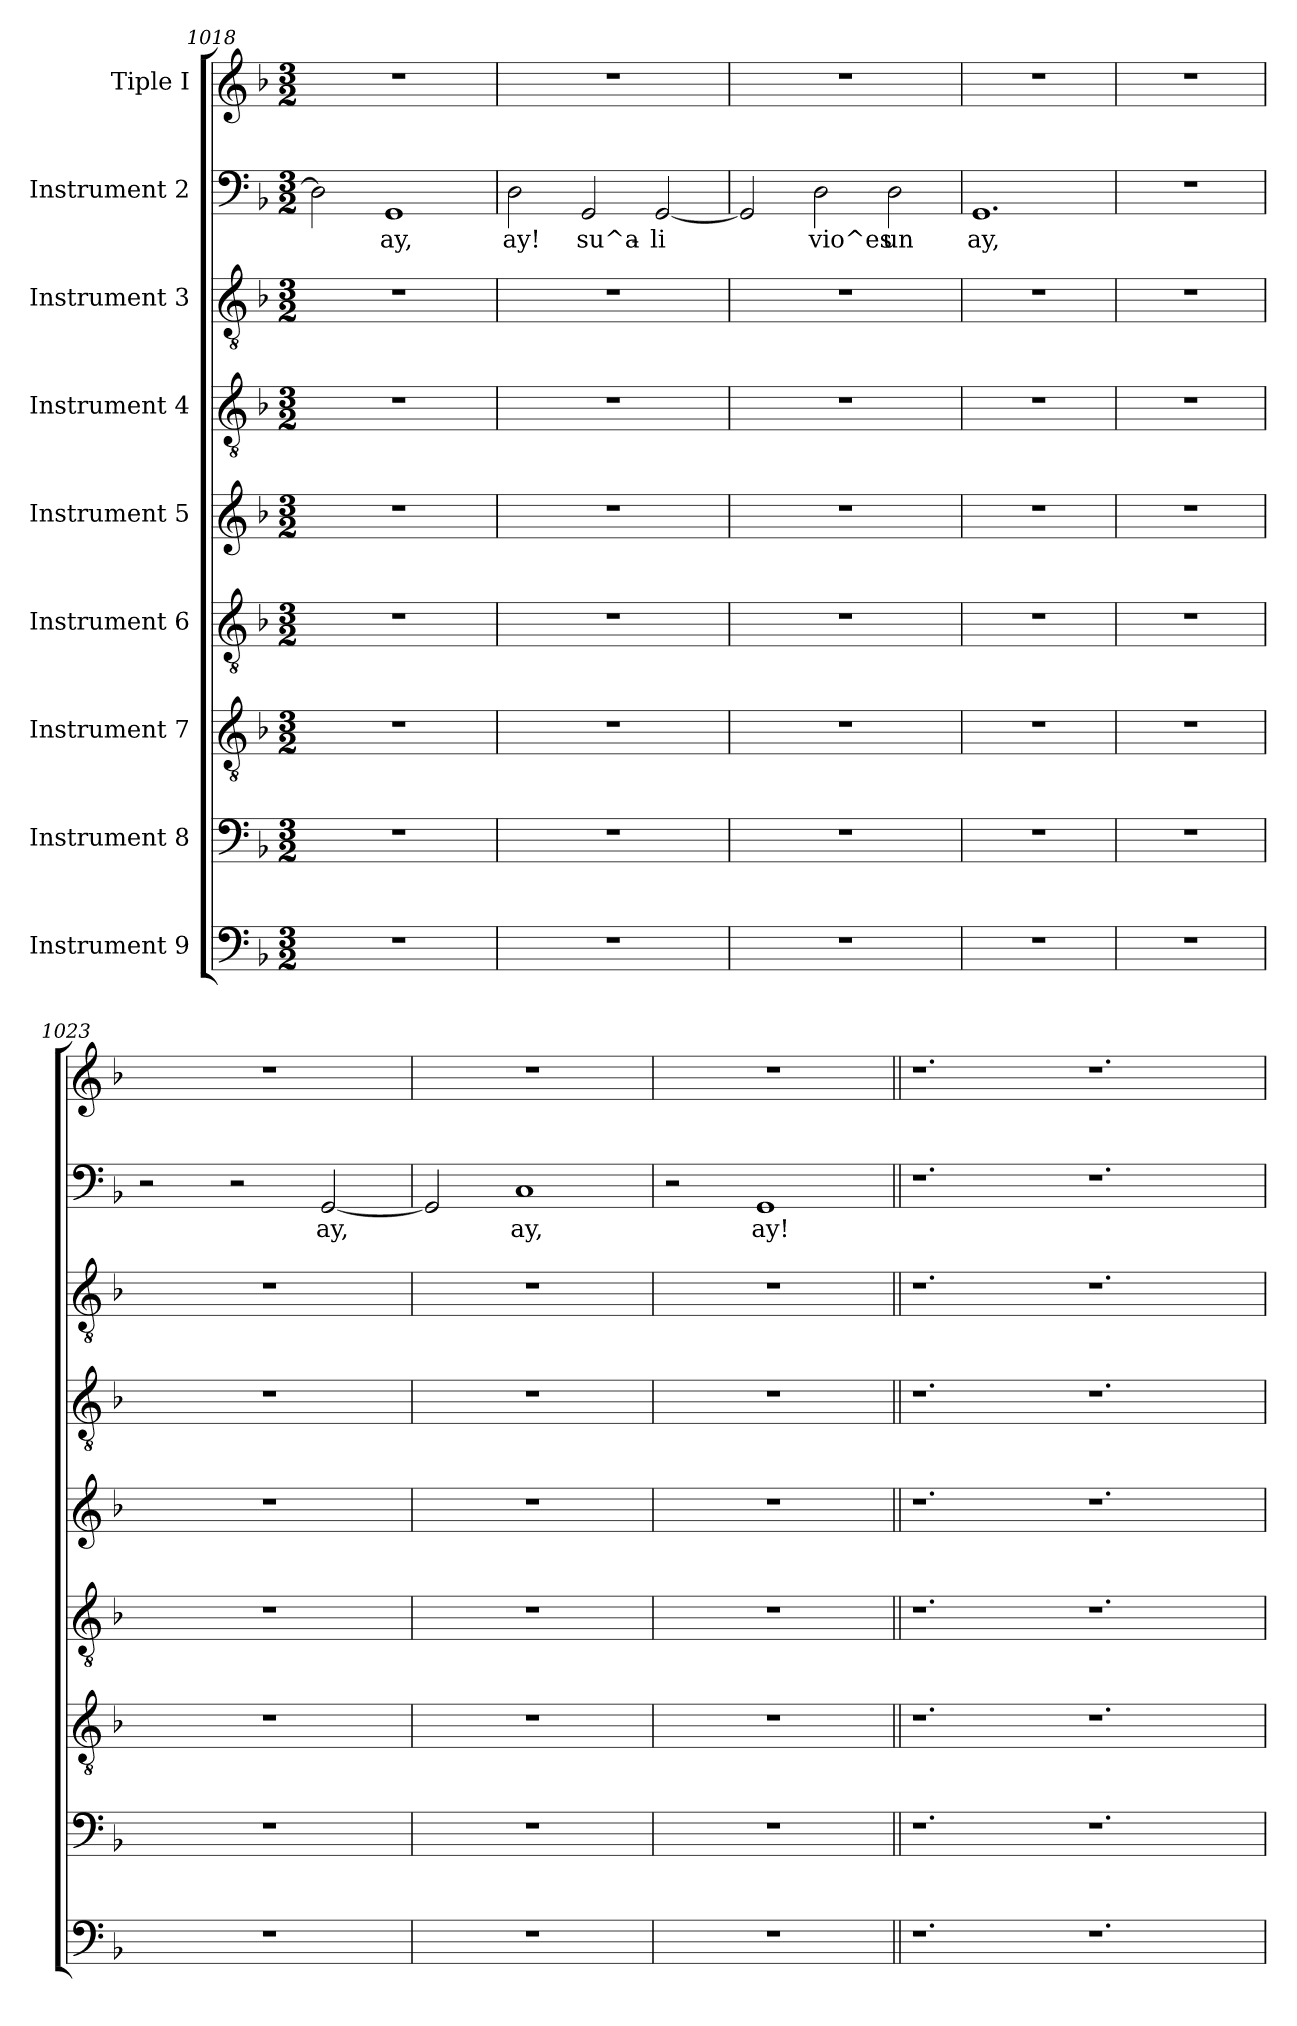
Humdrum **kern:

**kern	**kern	**kern	**kern	**kern	**kern	**kern	**kern	**text	**kern
*part9	*part8	*part7	*part6	*part5	*part4	*part3	*part2	*part2	*part1
*staff9	*staff8	*staff7	*staff6	*staff5	*staff4	*staff3	*staff2	*staff2	*staff1
*I"Instrument 9	*I"Instrument 8	*I"Instrument 7	*I"Instrument 6	*I"Instrument 5	*I"Instrument 4	*I"Instrument 3	*I"Instrument 2	*	*I"Tiple I
*clefF4	*clefF4	*clefGv2	*clefGv2	*clefG2	*clefGv2	*clefGv2	*clefF4	*	*clefG2
*k[b-]	*k[b-]	*k[b-]	*k[b-]	*k[b-]	*k[b-]	*k[b-]	*k[b-]	*	*k[b-]
*F:	*F:	*F:	*F:	*F:	*F:	*F:	*F:	*	*F:
*M3/2	*M3/2	*M3/2	*M3/2	*M3/2	*M3/2	*M3/2	*M3/2	*	*M3/2
=1018	=1018	=1018	=1018	=1018	=1018	=1018	=1018	=1018	=1018
!	!	!	!	!	!	!	!	!LO:LY:b:cj	!
1.r	1.r	1.r	1.r	1.r	1.r	1.r	2D\]	.	1.r
!	!	!	!	!	!	!	!	!LO:LY:b:cj	!
.	.	.	.	.	.	.	1GG	ay,	.
=1019	=1019	=1019	=1019	=1019	=1019	=1019	=1019	=1019	=1019
!	!	!	!	!	!	!	!	!LO:LY:b:cj	!
1.r	1.r	1.r	1.r	1.r	1.r	1.r	2D\	ay!	1.r
!	!	!	!	!	!	!	!	!LO:LY:b:cj	!
.	.	.	.	.	.	.	2GG/	su^a-	.
!	!	!	!	!	!	!	!	!LO:LY:b:cj	!
.	.	.	.	.	.	.	[<2GG/	-li-	.
=1020	=1020	=1020	=1020	=1020	=1020	=1020	=1020	=1020	=1020
!	!	!	!	!	!	!	!	!LO:LY:b:cj	!
1.r	1.r	1.r	1.r	1.r	1.r	1.r	2GG/]	--	1.r
!	!	!	!	!	!	!	!	!LO:LY:b:cj	!
.	.	.	.	.	.	.	2D\	-vio^es	.
!	!	!	!	!	!	!	!	!LO:LY:b:cj	!
.	.	.	.	.	.	.	2D\	un	.
=1021	=1021	=1021	=1021	=1021	=1021	=1021	=1021	=1021	=1021
!	!	!	!	!	!	!	!	!LO:LY:b:cj	!
1.r	1.r	1.r	1.r	1.r	1.r	1.r	1.GG	ay,	1.r
!!LO:LB:g=z
=1022	=1022	=1022	=1022	=1022	=1022	=1022	=1022	=1022	=1022
1.r	1.r	1.r	1.r	1.r	1.r	1.r	1.r	.	1.r
=1023	=1023	=1023	=1023	=1023	=1023	=1023	=1023	=1023	=1023
1.r	1.r	1.r	1.r	1.r	1.r	1.r	2r	.	1.r
.	.	.	.	.	.	.	2r	.	.
!	!	!	!	!	!	!	!	!LO:LY:b:cj	!
.	.	.	.	.	.	.	[<2GG/	ay,	.
=1024	=1024	=1024	=1024	=1024	=1024	=1024	=1024	=1024	=1024
!	!	!	!	!	!	!	!	!LO:LY:b:cj	!
1.r	1.r	1.r	1.r	1.r	1.r	1.r	2GG/]	.	1.r
!	!	!	!	!	!	!	!	!LO:LY:b:cj	!
.	.	.	.	.	.	.	1C	ay,	.
=1025	=1025	=1025	=1025	=1025	=1025	=1025	=1025	=1025	=1025
1.r	1.r	1.r	1.r	1.r	1.r	1.r	2r	.	1.r
!	!	!	!	!	!	!	!	!LO:LY:b:cj	!
.	.	.	.	.	.	.	1GG	ay!	.
=1026||	=1026||	=1026||	=1026||	=1026||	=1026||	=1026||	=1026||	=1026||	=1026||
1.r	1.r	1.r	1.r	1.r	1.r	1.r	1.r	.	1.r
1.r	1.r	1.r	1.r	1.r	1.r	1.r	1.r	.	1.r
=	=	=	=	=	=	=	=	=	=
*-	*-	*-	*-	*-	*-	*-	*-	*-	*-
